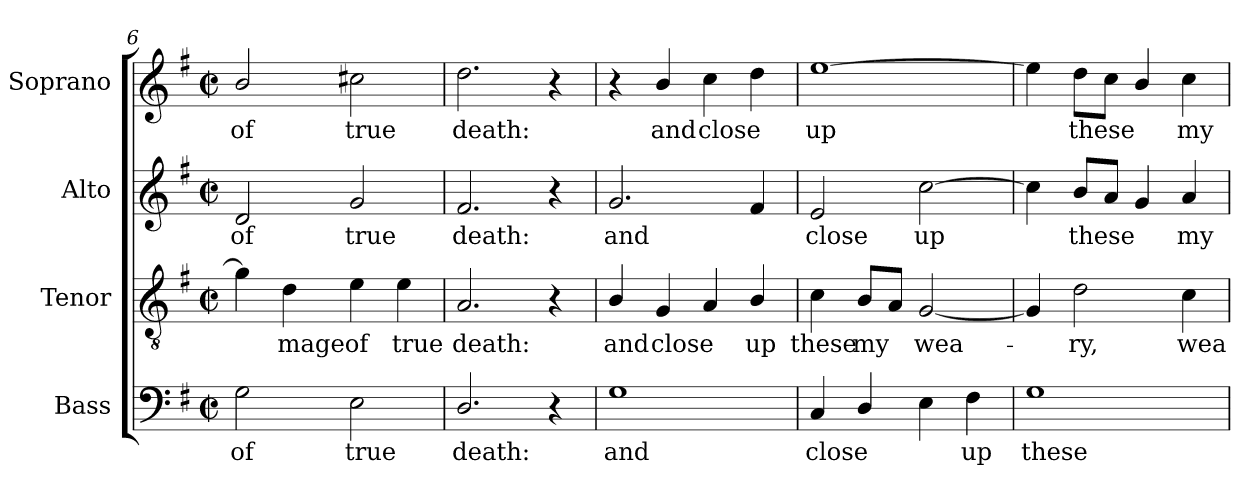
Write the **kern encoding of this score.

**kern	**text	**kern	**text	**kern	**text	**kern	**text
*part4	*part4	*part3	*part3	*part2	*part2	*part1	*part1
*staff4	*staff4	*staff3	*staff3	*staff2	*staff2	*staff1	*staff1
*I"Bass	*	*I"Tenor	*	*I"Alto	*	*I"Soprano	*
*I'B.	*	*I'T.	*	*I'A.	*	*I'S.	*
*clefF4	*	*clefGv2	*	*clefG2	*	*clefG2	*
*	*	*ITrd7c12	*	*	*	*	*
*k[f#]	*	*k[f#]	*	*k[f#]	*	*k[f#]	*
*G:	*	*G:	*	*G:	*	*G:	*
*M2/2	*	*M2/2	*	*M2/2	*	*M2/2	*
*met(c|)	*	*met(c|)	*	*met(c|)	*	*met(c|)	*
=6	=6	=6	=6	=6	=6	=6	=6
!	!LO:LY:b:color=#000000	!	!	!	!	!	!
!	!	!	!	!	!LO:LY:b:color=#000000	!	!
!	!	!	!	!	!	!	!LO:LY:b:color=#000000
2Gi\	of	4Gi\]	.	2di/	of	2bi/	of
!	!	!	!LO:LY:b:color=#000000	!	!	!	!
.	.	4Di\	-mage	.	.	.	.
!	!LO:LY:b:color=#000000	!	!	!	!	!	!
!	!	!	!LO:LY:b:color=#000000	!	!	!	!
!	!	!	!	!	!LO:LY:b:color=#000000	!	!
!	!	!	!	!	!	!	!LO:LY:b:color=#000000
2Ei\	true	4Ei\	of	2gi/	true	2cc#Xi\	true
!	!	!	!LO:LY:b:color=#000000	!	!	!	!
.	.	4Ei\	true	.	.	.	.
=7	=7	=7	=7	=7	=7	=7	=7
!	!LO:LY:b:color=#000000	!	!	!	!	!	!
!	!	!	!LO:LY:b:color=#000000	!	!	!	!
!	!	!	!	!	!LO:LY:b:color=#000000	!	!
!	!	!	!	!	!	!	!LO:LY:b:color=#000000
2.Di/	death:	2.AAi/	death:	2.f#i/	death:	2.ddi\	death:
4r	.	4r	.	4r	.	4r	.
!!LO:LB:g=z
=8	=8	=8	=8	=8	=8	=8	=8
!	!LO:LY:b:color=#000000	!	!	!	!	!	!
!	!	!	!LO:LY:b:color=#000000	!	!	!	!
!	!	!	!	!	!LO:LY:b:color=#000000	!	!
1Gi	and	4BBi/	and	2.gi/	and	4r	.
!	!	!	!LO:LY:b:color=#000000	!	!	!	!
!	!	!	!	!	!	!	!LO:LY:b:color=#000000
.	.	4GGi/	close	.	.	4bi/	and
!	!	!	!	!	!	!	!LO:LY:b:color=#000000
.	.	4AAi/	.	.	.	4cci\	close
!	!	!	!LO:LY:b:color=#000000	!	!	!	!
.	.	4BBi/	up	4f#i/	.	4ddi\	.
=9	=9	=9	=9	=9	=9	=9	=9
!	!LO:LY:b:color=#000000	!	!	!	!	!	!
!	!	!	!LO:LY:b:color=#000000	!	!	!	!
!	!	!	!	!	!LO:LY:b:color=#000000	!	!
!	!	!	!	!	!	!	!LO:LY:b:color=#000000
4Ci/	close	4Ci\	these	2ei/	close	[1eei	up
!	!	!	!LO:LY:b:color=#000000	!	!	!	!
4Di/	.	8BBi/L	my	.	.	.	.
.	.	8AAi/J	.	.	.	.	.
!	!	!	!LO:LY:b:color=#000000	!	!	!	!
!	!	!	!	!	!LO:LY:b:color=#000000	!	!
4Ei\	.	[2GGi/	wea-	[2cci\	up	.	.
!	!LO:LY:b:color=#000000	!	!	!	!	!	!
4F#i\	up	.	.	.	.	.	.
=10	=10	=10	=10	=10	=10	=10	=10
!	!LO:LY:b:color=#000000	!	!	!	!	!	!
1Gi	these	4GGi/]	.	4cci\]	.	4eei\]	.
!	!	!	!LO:LY:b:color=#000000	!	!	!	!
!	!	!	!	!	!LO:LY:b:color=#000000	!	!
!	!	!	!	!	!	!	!LO:LY:b:color=#000000
.	.	2Di\	-ry,	8bi/L	these	8ddi\L	these
.	.	.	.	8ai/J	.	8cci\J	.
.	.	.	.	4gi/	.	4bi/	.
!	!	!	!LO:LY:b:color=#000000	!	!	!	!
!	!	!	!	!	!LO:LY:b:color=#000000	!	!
!	!	!	!	!	!	!	!LO:LY:b:color=#000000
.	.	4Ci\	wea-	4ai/	my	4cci\	my
=	=	=	=	=	=	=	=
*-	*-	*-	*-	*-	*-	*-	*-
